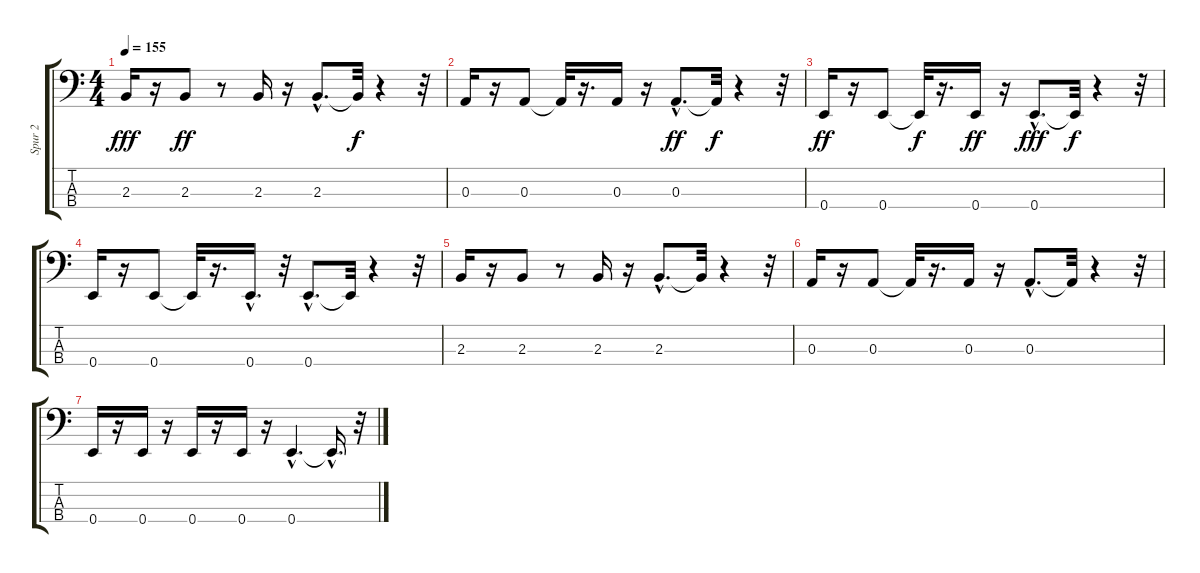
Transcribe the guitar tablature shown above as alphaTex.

\track ("Spur 2" "Spur 2") {instrument electricbassfinger}
\staff {score tabs}
\tuning (G2 D2 A1 E1) {hide}
\ts (4 4)
\tempo 155
\clef f4
\ks c
2.3.16{dy fff} r.16 2.3.8{dy ff} r.8 2.3.16 r.16 2.3{hac}.8{d} 2.3{t}.32{dy f} r.4 r.32 |
0.3.16 r.16 0.3.8 0.3{t}.32 r.16{d} 0.3.16 r.16 0.3{hac}.8{d dy ff} 0.3{t}.32{dy f} r.4 r.32 |
0.4.16{dy ff} r.16 0.4.8 0.4{t}.32{dy f} r.16{d} 0.4.16{dy ff} r.16 0.4{hac}.8{d dy fff} 0.4{t}.32{dy f} r.4 r.32 |
0.4.16 r.16 0.4.8 0.4{t}.32 r.16{d} 0.4{hac}.16{d} r.32 0.4{hac}.8{d} 0.4{t}.32 r.4 r.32 |
2.3.16 r.16 2.3.8 r.8 2.3.16 r.16 2.3{hac}.8{d} 2.3{t}.32 r.4 r.32 |
0.3.16 r.16 0.3.8 0.3{t}.32 r.16{d} 0.3.16 r.16 0.3{hac}.8{d} 0.3{t}.32 r.4 r.32 |
0.4.16 r.16 0.4.16 r.16 0.4.16 r.16 0.4.16 r.16 0.4{hac}.4{d} 0.4{hac t}.16{d} r.32
